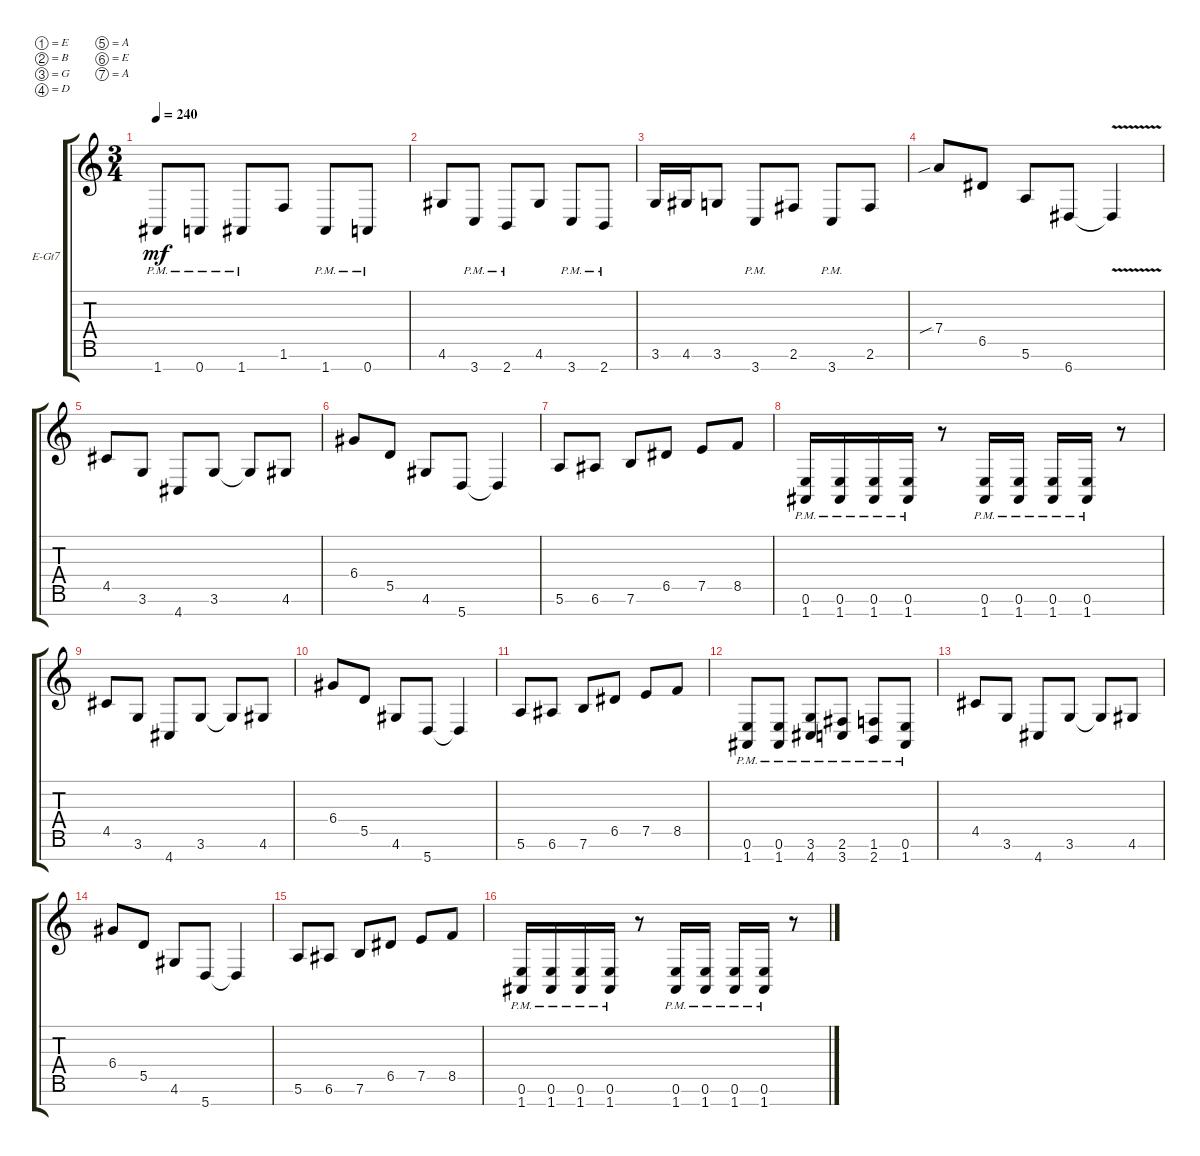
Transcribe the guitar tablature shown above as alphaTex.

\defaultSystemsLayout 4
\bracketExtendMode groupsimilarinstruments
\firstSystemTrackNameOrientation horizontal
\otherSystemsTrackNameOrientation horizontal
\track ("Electric Guitar" "E-Gt7") {instrument distortionguitar}
\staff {score tabs}
\tuning (E4 B3 G3 D3 A2 E2 A1)
\ts (3 4)
\tempo 240
\clef g2
\ks c
1.7{pm}.8{dy mf} 0.7{pm}.8 1.7{pm}.8 1.6.8 1.7{pm}.8 0.7{pm}.8 |
4.6.8 3.7{pm}.8 2.7{pm}.8 4.6.8 3.7{pm}.8 2.7{pm}.8 |
3.6.16 4.6.16 3.6.8 3.7{pm}.8 2.6.8 3.7{pm}.8 2.6.8 |
7.4{sib}.8 6.5.8 5.6.8 6.7.8 6.7{v t}.4 |
4.5.8 3.6.8 4.7.8 3.6.8 3.6{t}.8 4.6.8 |
6.4.8 5.5.8 4.6.8 5.7.8 5.7{t}.4 |
5.6.8 6.6.8 7.6.8 6.5.8 7.5.8 8.5.8 |
(1.7{pm} 0.6{pm}).16 (1.7{pm} 0.6{pm}).16 (1.7{pm} 0.6{pm}).16 (1.7{pm} 0.6{pm}).16 r.8 (1.7{pm} 0.6{pm}).16 (1.7{pm} 0.6{pm}).16 (1.7{pm} 0.6{pm}).16 (1.7{pm} 0.6{pm}).16 r.8 |
4.5.8 3.6.8 4.7.8 3.6.8 3.6{t}.8 4.6.8 |
6.4.8 5.5.8 4.6.8 5.7.8 5.7{t}.4 |
5.6.8 6.6.8 7.6.8 6.5.8 7.5.8 8.5.8 |
(1.7{pm} 0.6{pm}).8 (1.7{pm} 0.6{pm}).8 (4.7{pm} 3.6{pm}).8 (3.7{pm} 2.6{pm}).8 (2.7{pm} 1.6{pm}).8 (1.7{pm} 0.6{pm}).8 |
4.5.8 3.6.8 4.7.8 3.6.8 3.6{t}.8 4.6.8 |
6.4.8 5.5.8 4.6.8 5.7.8 5.7{t}.4 |
5.6.8 6.6.8 7.6.8 6.5.8 7.5.8 8.5.8 |
(1.7{pm} 0.6{pm}).16 (1.7{pm} 0.6{pm}).16 (1.7{pm} 0.6{pm}).16 (1.7{pm} 0.6{pm}).16 r.8 (1.7{pm} 0.6{pm}).16 (1.7{pm} 0.6{pm}).16 (1.7{pm} 0.6{pm}).16 (1.7{pm} 0.6{pm}).16 r.8
